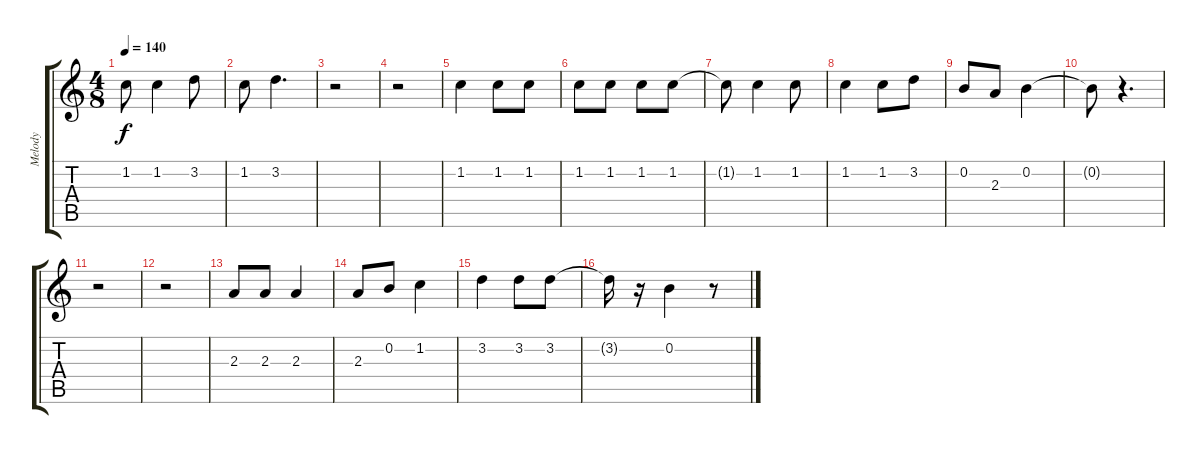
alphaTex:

\track ("Melody" "Melody") {instrument overdrivenguitar}
\staff {score tabs}
\tuning (E4 B3 G3 D3 A2 E2) {hide}
\ts (4 8)
\tempo 140
\clef g2
\ks c
1.2.8{dy f} 1.2.4 3.2.8 |
1.2.8 3.2.4{d} |
r.2 |
r.2 |
1.2.4 1.2.8 1.2.8 |
1.2.8 1.2.8 1.2.8 1.2.8 |
1.2{t}.8 1.2.4 1.2.8 |
1.2.4 1.2.8 3.2.8 |
0.2.8 2.3.8 0.2.4 |
0.2{t}.8 r.4{d} |
r.2 |
r.2 |
2.3.8 2.3.8 2.3.4 |
2.3.8 0.2.8 1.2.4 |
3.2.4 3.2.8 3.2.8 |
3.2{t}.16 r.16 0.2.4 r.8
